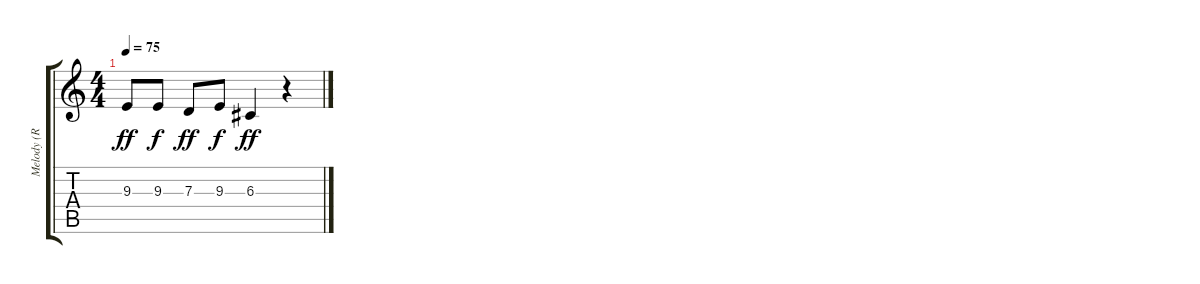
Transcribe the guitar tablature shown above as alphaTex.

\track ("Melody (R Hand)" "Melody (R ") {instrument brightacousticpiano}
\staff {score tabs}
\tuning (E4 B3 G3 D3 A2 E2) {hide}
\ts (4 4)
\tempo 75
\clef g2
\ks c
9.3.8{dy ff} 9.3.8{dy f} 7.3.8{dy ff} 9.3.8{dy f} 6.3.4{dy ff} r.4
